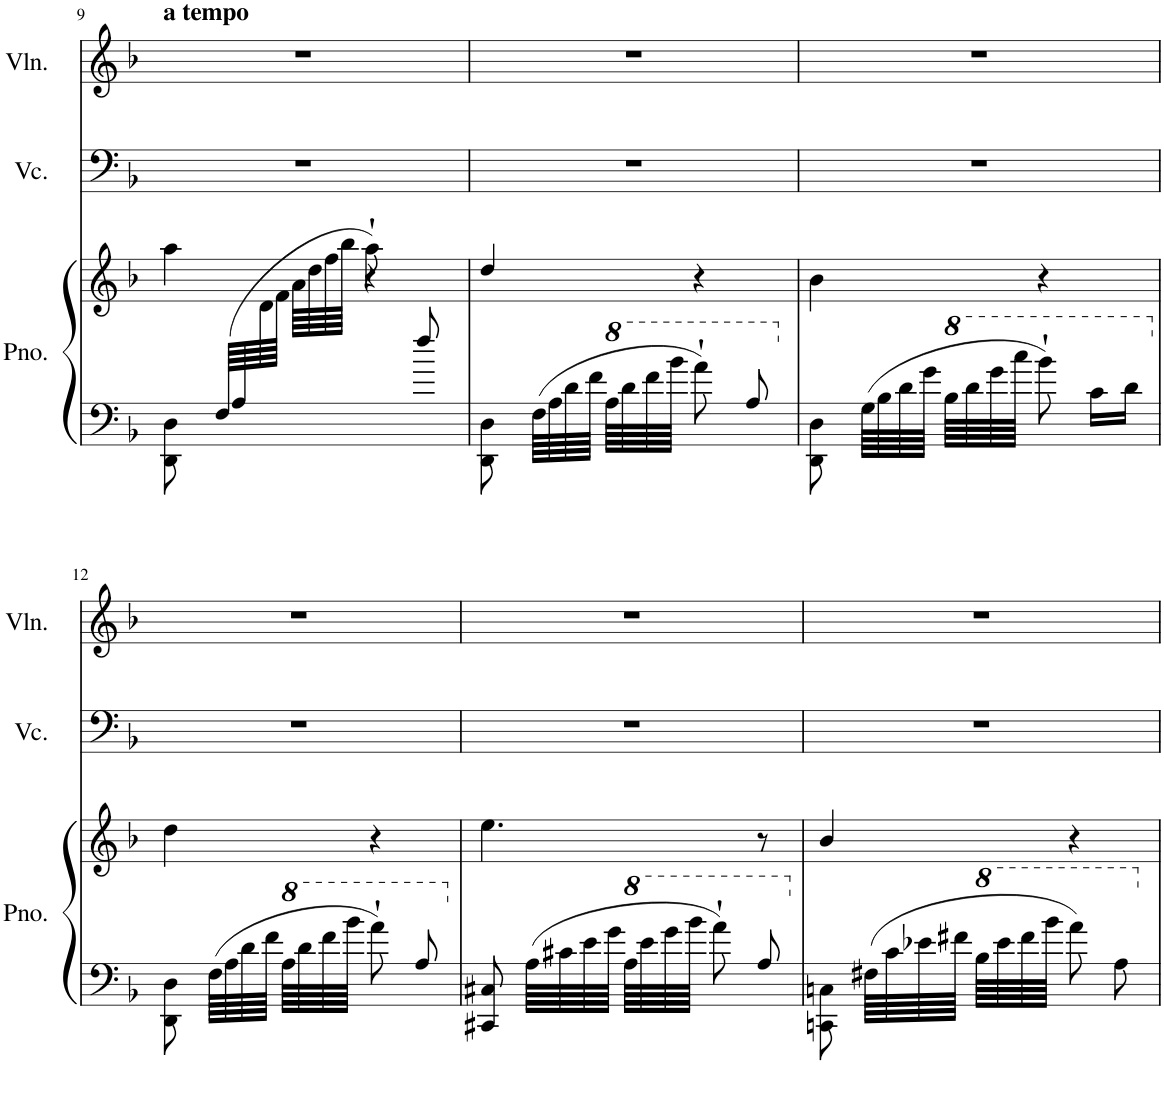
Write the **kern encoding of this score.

**kern	**kern	**kern	**kern
*part3	*part3	*part2	*part1
*staff4	*staff3	*staff2	*staff1
*I"Piano	*	*I"Violoncello	*I"Violin
*I'Pno.	*	*I'Vc.	*I'Vln.
!!LO:PB:g=z
*clefF4	*clefG2	*clefF4	*clefG2
*k[b-]	*k[b-]	*k[b-]	*k[b-]
*M2/4	*M2/4	*M2/4	*M2/4
=9	=9	=9	=9
*	*^	*	*
!	!	!	!	!LO:TX:a:B:t=a tempo
8DD\ 8D\	4aa\	32ryy	2r	2r
*	*v	*v	*	*
(>64F/LLLL	.	.	.
64A/	.	.	.
*	*^	*	*
8..ryy	.	64d\	.	.
.	.	64f\JJJJ	.	.
.	.	64a\LLLL	.	.
.	.	64dd\	.	.
.	.	64ff\	.	.
.	.	64bb-\JJJJ	.	.
.	4r	8aa`>\)	.	.
8ff/	.	8ryy	.	.
*	*v	*v	*	*
=10	=10	=10	=10
8DD\ 8D\	4dd/	2r	2r
64F\LLLL	.	.	.
64A\	.	.	.
64d\	.	.	.
64f\JJJJ	.	.	.
*8va	*	*	*
64a\LLLL	.	.	.
64dd\	.	.	.
64ff\	.	.	.
64bb-\JJJJ	.	.	.
8aa`>\	4r	.	.
8a/	.	.	.
=11	=11	=11	=11
*X8va	*	*	*
8DD\ 8D\	4b-\	2r	2r
64G\LLLL	.	.	.
64B-\	.	.	.
64d\	.	.	.
64g\JJJJ	.	.	.
*8va	*	*	*
64b-\LLLL	.	.	.
64dd\	.	.	.
64gg\	.	.	.
64ccc\JJJJ	.	.	.
8bb-`>\	4r	.	.
16cc\LL	.	.	.
16dd\JJ	.	.	.
!!LO:LB:g=z
=12	=12	=12	=12
*X8va	*	*	*
8DD\ 8D\	4dd\	2r	2r
64F\LLLL	.	.	.
64A\	.	.	.
64d\	.	.	.
64f\JJJJ	.	.	.
*8va	*	*	*
64a\LLLL	.	.	.
64dd\	.	.	.
64ff\	.	.	.
64bb-\JJJJ	.	.	.
8aa`>\	4r	.	.
8a/	.	.	.
=13	=13	=13	=13
*X8va	*	*	*
8CC#X/ 8C#X/	4.ee\	2r	2r
64A\LLLL	.	.	.
64c#X\	.	.	.
64e\	.	.	.
64g\JJJJ	.	.	.
*8va	*	*	*
64a\LLLL	.	.	.
64ee\	.	.	.
64gg\	.	.	.
64bb-\JJJJ	.	.	.
8aa`>\	.	.	.
8a/	8r	.	.
=14	=14	=14	=14
*X8va	*	*	*
8CCn\ 8Cn\	4b-/	2r	2r
64F#X\LLLL	.	.	.
64c\	.	.	.
64e-X\	.	.	.
64f#X\JJJJ	.	.	.
*8va	*	*	*
64b-\LLLL	.	.	.
64ee-\	.	.	.
64ff#\	.	.	.
64bb-\JJJJ	.	.	.
8aa\	4r	.	.
8a\	.	.	.
*X8va	*	*	*
=	=	=	=
*-	*-	*-	*-
